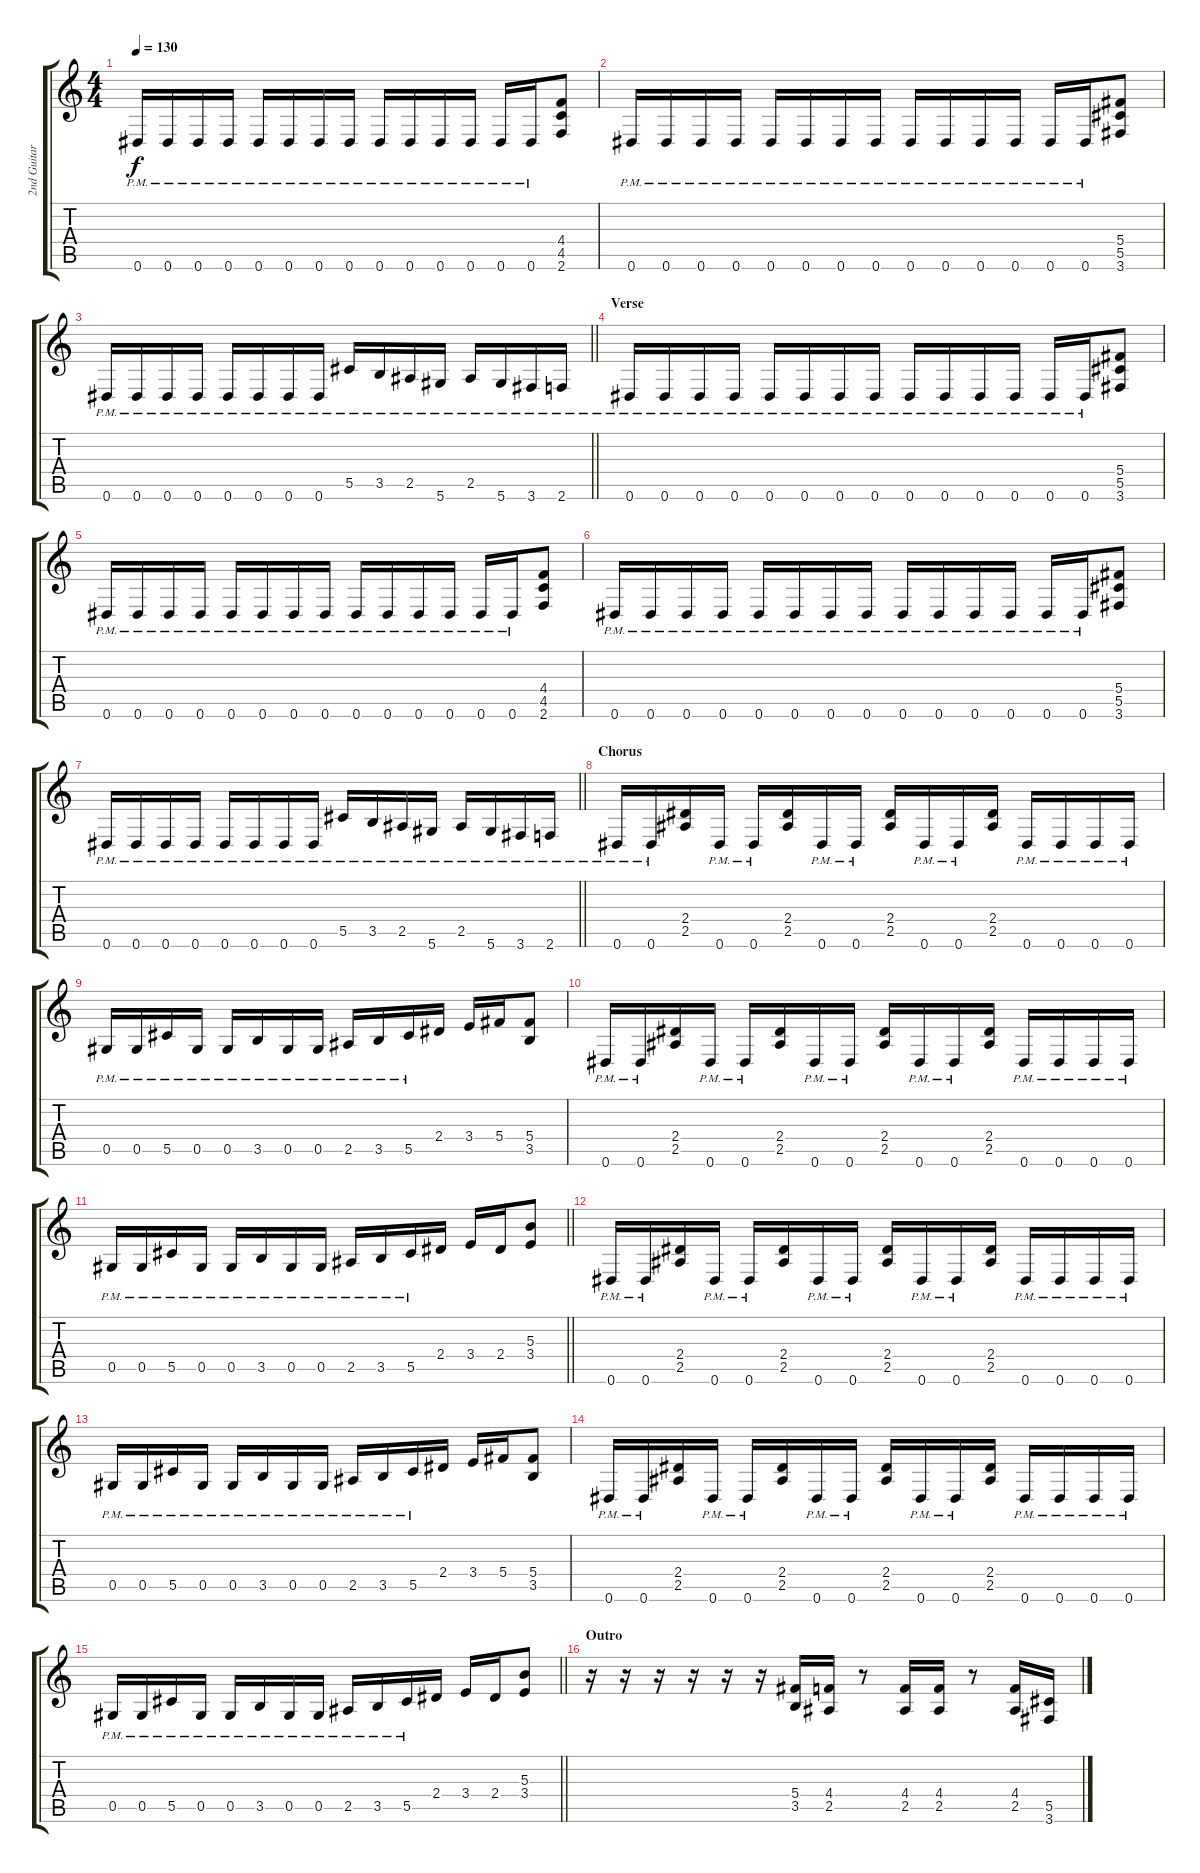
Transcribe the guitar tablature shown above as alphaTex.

\track ("2nd Guitar" "2nd Guitar") {instrument overdrivenguitar}
\staff {score tabs}
\tuning (Eb4 Bb3 Gb3 Db3 Ab2 Eb2) {hide}
\ts (4 4)
\tempo 130
\clef g2
\ks c
0.6{pm}.16{dy f} 0.6{pm}.16 0.6{pm}.16 0.6{pm}.16 0.6{pm}.16 0.6{pm}.16 0.6{pm}.16 0.6{pm}.16 0.6{pm}.16 0.6{pm}.16 0.6{pm}.16 0.6{pm}.16 0.6{pm}.16 0.6{pm}.16 (4.4 4.5 2.6).8 |
0.6{pm}.16 0.6{pm}.16 0.6{pm}.16 0.6{pm}.16 0.6{pm}.16 0.6{pm}.16 0.6{pm}.16 0.6{pm}.16 0.6{pm}.16 0.6{pm}.16 0.6{pm}.16 0.6{pm}.16 0.6{pm}.16 0.6{pm}.16 (5.4 5.5 3.6).8 |
\barLineRight lightlight
0.6{pm}.16 0.6{pm}.16 0.6{pm}.16 0.6{pm}.16 0.6{pm}.16 0.6{pm}.16 0.6{pm}.16 0.6{pm}.16 5.5{pm}.16 3.5{pm}.16 2.5{pm}.16 5.6{pm}.16 2.5{pm}.16 5.6{pm}.16 3.6{pm}.16 2.6{pm}.16 |
\section ("" "Verse")
0.6{pm}.16 0.6{pm}.16 0.6{pm}.16 0.6{pm}.16 0.6{pm}.16 0.6{pm}.16 0.6{pm}.16 0.6{pm}.16 0.6{pm}.16 0.6{pm}.16 0.6{pm}.16 0.6{pm}.16 0.6{pm}.16 0.6{pm}.16 (5.4 5.5 3.6).8 |
0.6{pm}.16 0.6{pm}.16 0.6{pm}.16 0.6{pm}.16 0.6{pm}.16 0.6{pm}.16 0.6{pm}.16 0.6{pm}.16 0.6{pm}.16 0.6{pm}.16 0.6{pm}.16 0.6{pm}.16 0.6{pm}.16 0.6{pm}.16 (4.4 4.5 2.6).8 |
0.6{pm}.16 0.6{pm}.16 0.6{pm}.16 0.6{pm}.16 0.6{pm}.16 0.6{pm}.16 0.6{pm}.16 0.6{pm}.16 0.6{pm}.16 0.6{pm}.16 0.6{pm}.16 0.6{pm}.16 0.6{pm}.16 0.6{pm}.16 (5.4 5.5 3.6).8 |
\barLineRight lightlight
0.6{pm}.16 0.6{pm}.16 0.6{pm}.16 0.6{pm}.16 0.6{pm}.16 0.6{pm}.16 0.6{pm}.16 0.6{pm}.16 5.5{pm}.16 3.5{pm}.16 2.5{pm}.16 5.6{pm}.16 2.5{pm}.16 5.6{pm}.16 3.6{pm}.16 2.6{pm}.16 |
\section ("" "Chorus")
0.6{pm}.16 0.6{pm}.16 (2.4 2.5).16 0.6{pm}.16 0.6{pm}.16 (2.4 2.5).16 0.6{pm}.16 0.6{pm}.16 (2.4 2.5).16 0.6{pm}.16 0.6{pm}.16 (2.4 2.5).16 0.6{pm}.16 0.6{pm}.16 0.6{pm}.16 0.6{pm}.16 |
0.5{pm}.16 0.5{pm}.16 5.5{pm}.16 0.5{pm}.16 0.5{pm}.16 3.5{pm}.16 0.5{pm}.16 0.5{pm}.16 2.5{pm}.16 3.5{pm}.16 5.5{pm}.16 2.4.16 3.4.16 5.4.16 (5.4 3.5).8 |
0.6{pm}.16 0.6{pm}.16 (2.4 2.5).16 0.6{pm}.16 0.6{pm}.16 (2.4 2.5).16 0.6{pm}.16 0.6{pm}.16 (2.4 2.5).16 0.6{pm}.16 0.6{pm}.16 (2.4 2.5).16 0.6{pm}.16 0.6{pm}.16 0.6{pm}.16 0.6{pm}.16 |
\barLineRight lightlight
0.5{pm}.16 0.5{pm}.16 5.5{pm}.16 0.5{pm}.16 0.5{pm}.16 3.5{pm}.16 0.5{pm}.16 0.5{pm}.16 2.5{pm}.16 3.5{pm}.16 5.5{pm}.16 2.4.16 3.4.16 2.4.16 (5.3 3.4).8 |
0.6{pm}.16 0.6{pm}.16 (2.4 2.5).16 0.6{pm}.16 0.6{pm}.16 (2.4 2.5).16 0.6{pm}.16 0.6{pm}.16 (2.4 2.5).16 0.6{pm}.16 0.6{pm}.16 (2.4 2.5).16 0.6{pm}.16 0.6{pm}.16 0.6{pm}.16 0.6{pm}.16 |
0.5{pm}.16 0.5{pm}.16 5.5{pm}.16 0.5{pm}.16 0.5{pm}.16 3.5{pm}.16 0.5{pm}.16 0.5{pm}.16 2.5{pm}.16 3.5{pm}.16 5.5{pm}.16 2.4.16 3.4.16 5.4.16 (5.4 3.5).8 |
0.6{pm}.16 0.6{pm}.16 (2.4 2.5).16 0.6{pm}.16 0.6{pm}.16 (2.4 2.5).16 0.6{pm}.16 0.6{pm}.16 (2.4 2.5).16 0.6{pm}.16 0.6{pm}.16 (2.4 2.5).16 0.6{pm}.16 0.6{pm}.16 0.6{pm}.16 0.6{pm}.16 |
\barLineRight lightlight
0.5{pm}.16 0.5{pm}.16 5.5{pm}.16 0.5{pm}.16 0.5{pm}.16 3.5{pm}.16 0.5{pm}.16 0.5{pm}.16 2.5{pm}.16 3.5{pm}.16 5.5{pm}.16 2.4.16 3.4.16 2.4.16 (5.3 3.4).8 |
\section ("" "Outro")
r.16 r.16 r.16 r.16 r.16 r.16 (5.4 3.5).16 (4.4 2.5).16 r.8 (4.4 2.5).16 (4.4 2.5).16 r.8 (4.4 2.5).16 (5.5 3.6).16
